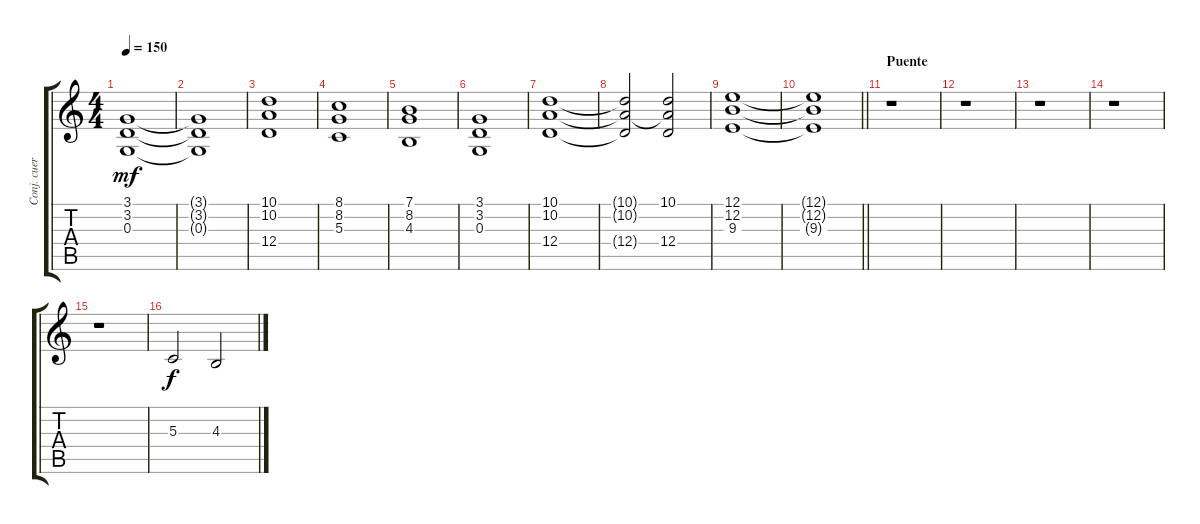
\track ("Conj. cuerdas" "Conj. cuer") {instrument stringensemble2}
\staff {score tabs}
\tuning (E4 B3 G3 D3 A2 E2) {hide}
\ts (4 4)
\tempo 150
\clef g2
\ks c
(3.1 3.2 0.3).1{dy mf} |
(3.1{t} 3.2{t} 0.3{t}).1 |
(10.1 10.2 12.4).1 |
(8.1 8.2 5.3).1 |
(7.1 8.2 4.3).1 |
(3.1 3.2 0.3).1 |
(10.1 10.2 12.4).1 |
(10.1{t} 10.2{t} 12.4{t}).2 (10.1 10.2{t} 12.4).2 |
(12.1 12.2 9.3).1 |
\barLineRight lightlight
(12.1{t} 12.2{t} 9.3{t}).1{volume 10} |
\section ("" "Puente")
r.1 |
r.1 |
r.1 |
r.1 |
r.1 |
5.3.2{dy f volume 12 instrument stringensemble2} 4.3.2
